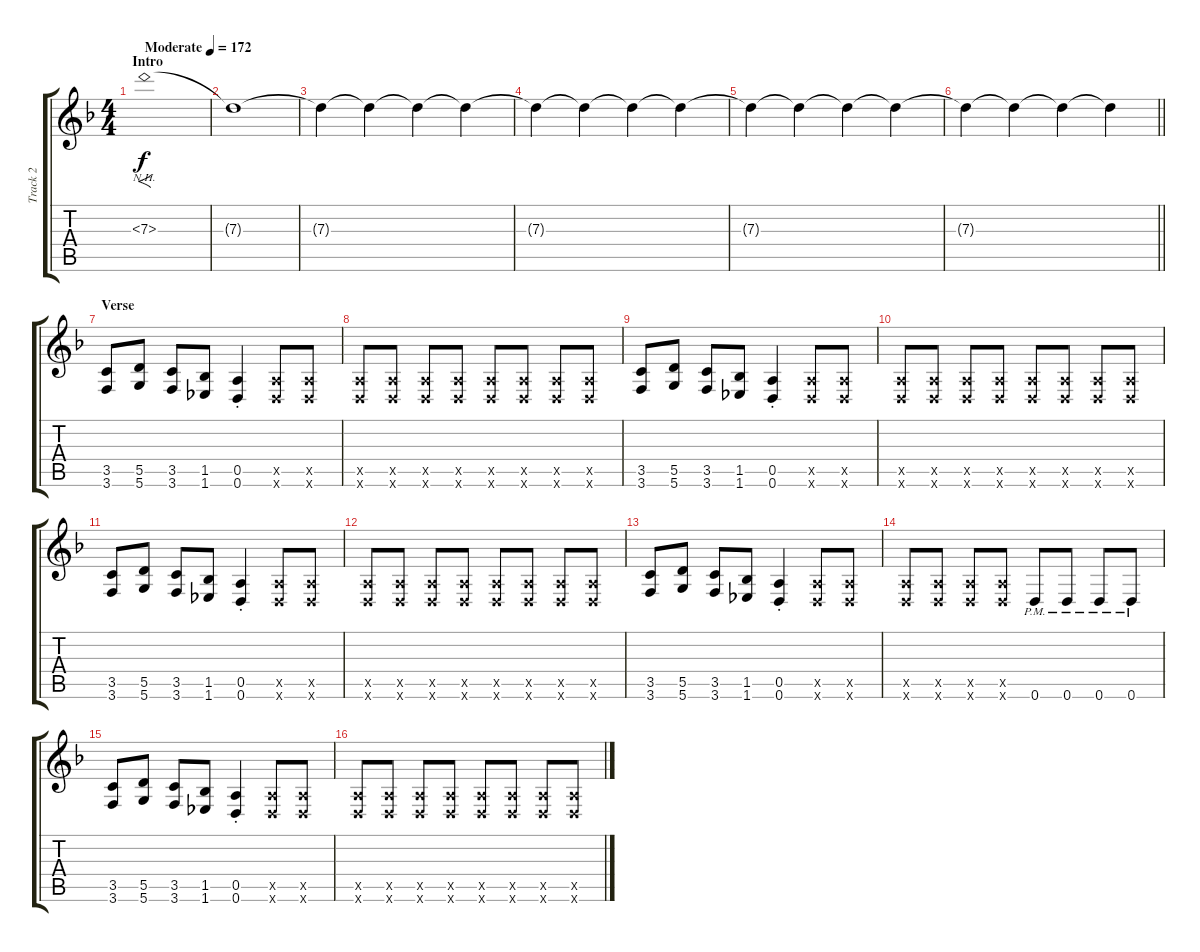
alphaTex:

\track ("Track 2" "Track 2") {instrument distortionguitar}
\staff {score tabs}
\tuning (E4 B3 G3 D3 A2 D2) {hide}
\ts (4 4)
\section ("" "Intro")
\tempo (172 "Moderate")
\clef g2
\ks f
7.3{nh}.1{f dy f instrument distortionguitar} |
7.3{t}.1 |
7.3{t}.4 7.3{t}.4 7.3{t}.4 7.3{t}.4 |
7.3{t}.4 7.3{t}.4 7.3{t}.4 7.3{t}.4 |
7.3{t}.4 7.3{t}.4 7.3{t}.4 7.3{t}.4 |
\barLineRight lightlight
7.3{t}.4 7.3{t}.4 7.3{t}.4 7.3{t}.4 |
\section ("" "Verse")
(3.5 3.6).8 (5.5 5.6).8 (3.5 3.6).8 (1.5 1.6).8 (0.5{st} 0.6{st}).4 (0.5{x} 0.6{x}).8 (0.5{x} 0.6{x}).8 |
(0.5{x} 0.6{x}).8 (0.5{x} 0.6{x}).8 (0.5{x} 0.6{x}).8 (0.5{x} 0.6{x}).8 (0.5{x} 0.6{x}).8 (0.5{x} 0.6{x}).8 (0.5{x} 0.6{x}).8 (0.5{x} 0.6{x}).8 |
(3.5 3.6).8 (5.5 5.6).8 (3.5 3.6).8 (1.5 1.6).8 (0.5{st} 0.6{st}).4 (0.5{x} 0.6{x}).8 (0.5{x} 0.6{x}).8 |
(0.5{x} 0.6{x}).8 (0.5{x} 0.6{x}).8 (0.5{x} 0.6{x}).8 (0.5{x} 0.6{x}).8 (0.5{x} 0.6{x}).8 (0.5{x} 0.6{x}).8 (0.5{x} 0.6{x}).8 (0.5{x} 0.6{x}).8 |
(3.5 3.6).8 (5.5 5.6).8 (3.5 3.6).8 (1.5 1.6).8 (0.5{st} 0.6{st}).4 (0.5{x} 0.6{x}).8 (0.5{x} 0.6{x}).8 |
(0.5{x} 0.6{x}).8 (0.5{x} 0.6{x}).8 (0.5{x} 0.6{x}).8 (0.5{x} 0.6{x}).8 (0.5{x} 0.6{x}).8 (0.5{x} 0.6{x}).8 (0.5{x} 0.6{x}).8 (0.5{x} 0.6{x}).8 |
(3.5 3.6).8 (5.5 5.6).8 (3.5 3.6).8 (1.5 1.6).8 (0.5{st} 0.6{st}).4 (0.5{x} 0.6{x}).8 (0.5{x} 0.6{x}).8 |
(0.5{x} 0.6{x}).8 (0.5{x} 0.6{x}).8 (0.5{x} 0.6{x}).8 (0.5{x} 0.6{x}).8 0.6{pm}.8 0.6{pm}.8 0.6{pm}.8 0.6{pm}.8 |
(3.5 3.6).8 (5.5 5.6).8 (3.5 3.6).8 (1.5 1.6).8 (0.5{st} 0.6{st}).4 (0.5{x} 0.6{x}).8 (0.5{x} 0.6{x}).8 |
(0.5{x} 0.6{x}).8 (0.5{x} 0.6{x}).8 (0.5{x} 0.6{x}).8 (0.5{x} 0.6{x}).8 (0.5{x} 0.6{x}).8 (0.5{x} 0.6{x}).8 (0.5{x} 0.6{x}).8 (0.5{x} 0.6{x}).8
